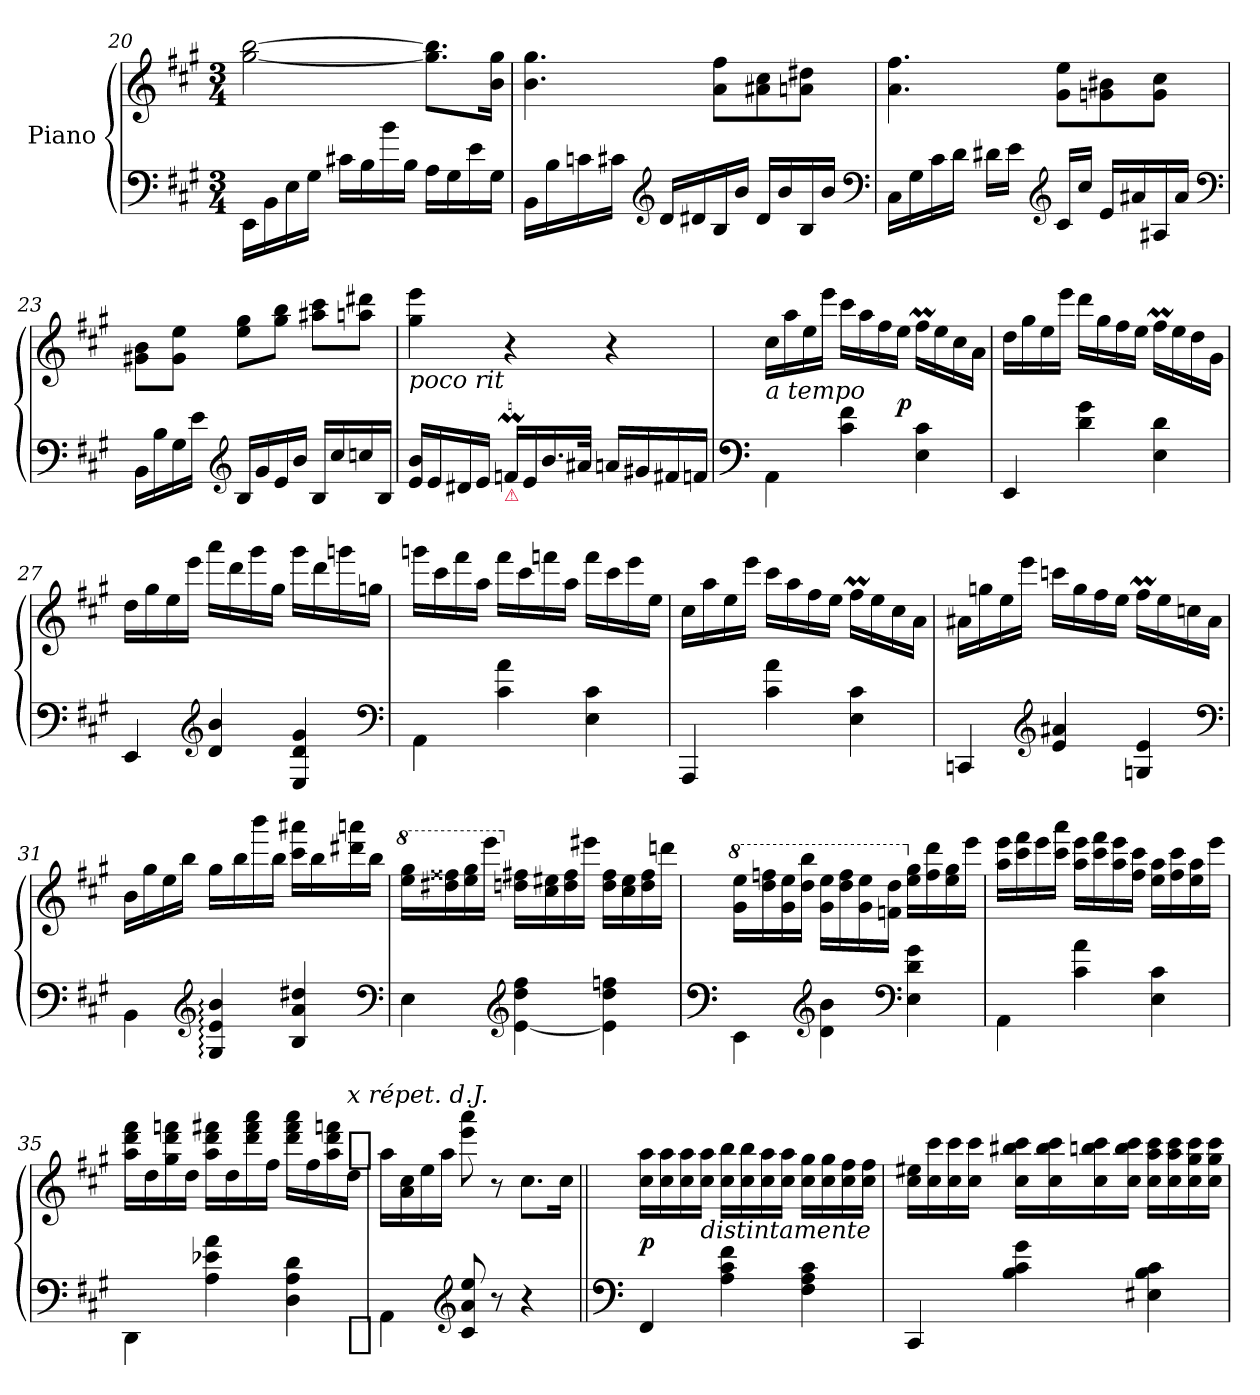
**kern	**kern	**dynam
*part1	*part1	*part1
*staff2	*staff1	*staff1/2
*I"Piano	*	*
*clefF4	*clefG2	*
*k[f#c#g#]	*k[f#c#g#]	*
*M3/4	*M3/4	*
=20	=20	=20
16EE\LL	[2gg#\ [2bb\	.
16BB\	.	.
16E\	.	.
16G#\JJ	.	.
16c#X\LL	.	.
16B\	.	.
16b\	.	.
16B\JJ	.	.
16A\LL	8.gg#]\ 8.bb]\L	.
16G#\	.	.
16e\	.	.
16G#\JJ	16b\ 16gg#\Jk	.
=21	=21	=21
16BB\LL	4.b\ 4.gg#\	.
16B\	.	.
16cn\	.	.
16c#X\JJ	.	.
*clefG2	*	*
16d/LL	.	.
16d#X/	.	.
16B/	8a\ 8ff#\L	.
16b/JJ	.	.
16d#/LL	8a#X\ 8cc#\	.
16b/	.	.
16B/	8an\ 8dd#X\J	.
16b/JJ	.	.
*clefF4	*	*
=22	=22	=22
16C#\LL	4.a\ 4.ff#\	.
16G#\	.	.
16c#\	.	.
16d\JJ	.	.
16d#X\LL	.	.
16e\JJ	.	.
*clefG2	*	*
16c#/LL	8g#\ 8ee\L	.
16cc#/JJ	.	.
16e/LL	8gn\ 8b#X\	.
16a#X/	.	.
16A#X/	8g\ 8cc#\J	.
16a#/JJ	.	.
*clefF4	*	*
=23	=23	=23
16BB\LL	8g#X\ 8b\L	.
16B\	.	.
16G#\	8g#\ 8ee\J	.
16e\JJ	.	.
*clefG2	*	*
16B/LL	8ee\ 8gg#\L	.
16g#/	.	.
16e/	8gg#\ 8bb\J	.
16b/JJ	.	.
16B/LL	8aa#X\ 8ccc#\L	.
16cc#/	.	.
16ccn/	8aan\ 8ddd#X\J	.
16B/JJ	.	.
=24	=24	=24
!	!LO:TX:b:i:t=poco rit	!
16e/ 16b/LL	4gg#\ 4eee\	.
16e/	.	.
16d#X/	.	.
16e/JJ	.	.
!LO:TX:b:color=crimson:t=⚠	!	!
16fnM/LL	4r	.
16e/	.	.
16.b/	.	.
32a#X/JJk	.	.
16an/LL	4r	.
16g#X/	.	.
16f#X/	.	.
16fn/JJ	.	.
=25	=25	=25
*clefF4	*	*
!	!LO:TX:b:i:t=a tempo	!
4AA\	16cc#\LL	.
.	16aa\	.
.	16ee\	.
.	16eee\JJ	.
4c#\ 4f#\	16ccc#\LL	.
.	16aa\	.
.	16ff#\	.
.	16ee\JJ	p.
4E\ 4c#\	16ff#M\LL	.
.	16ee\	.
.	16cc#\	.
.	16a\JJ	.
=26	=26	=26
4EE/	16dd\LL	.
.	16gg#\	.
.	16ee\	.
.	16eee\JJ	.
4d\ 4g#\	16ddd\LL	.
.	16gg#\	.
.	16ff#\	.
.	16ee\JJ	.
4E\ 4d\	16ff#M\LL	.
.	16ee\	.
.	16dd\	.
.	16g#\JJ	.
=27	=27	=27
4EE/	16dd\LL	.
.	16gg#\	.
.	16ee\	.
.	16eee\JJ	.
*clefG2	*	*
4d/ 4b/	16aaa\LL	.
.	16ddd\	.
.	16ggg#\	.
.	16gg#\JJ	.
4E/ 4d/ 4g#/	16ggg#\LL	.
.	16ddd\	.
.	16gggn\	.
.	16ggn\JJ	.
*clefF4	*	*
=28	=28	=28
4AA\	16gggn\LL	.
.	16ccc#\	.
.	16fff#\	.
.	16aa\JJ	.
4c#\ 4a\	16fff#\LL	.
.	16ccc#\	.
.	16fffn\	.
.	16aa\JJ	.
4E\ 4c#\	16fff\LL	.
.	16ccc#\	.
.	16eee\	.
.	16ee\JJ	.
=29	=29	=29
4AAA/	16cc#\LL	.
.	16aa\	.
.	16ee\	.
.	16eee\JJ	.
4c#\ 4a\	16ccc#\LL	.
.	16aa\	.
.	16ff#\	.
.	16ee\JJ	.
4E\ 4c#\	16ff#M\LL	.
.	16ee\	.
.	16cc#\	.
.	16a\JJ	.
=30	=30	=30
4CCn/	16a#X\LL	.
.	16ggn\	.
.	16ee\	.
.	16eee\JJ	.
*clefG2	*	*
4e/ 4a#X/	16cccn\LL	.
.	16gg\	.
.	16ff#\	.
.	16ee\JJ	.
4Gn/ 4e/	16ff#m\LL	.
.	16ee\	.
.	16ccn\	.
.	16a#\JJ	.
*clefF4	*	*
=31	=31	=31
4BB\	16b\LL	.
.	16gg#\	.
.	16ee\	.
.	16bb\JJ	.
*clefG2	*	*
4G#:/ 4e:/ 4b:/	16gg#\LL	.
.	16bb\	.
.	16bbb\	.
.	16bb\JJ	.
4B/ 4a/ 4dd#X/	16ccc#\ 16aaa#X\LL	.
.	16bb\	.
.	16ddd#X\ 16aaan\	.
.	16bb\JJ	.
*clefF4	*	*
=32	=32	=32
*	*8va	*
4E\	16eee\ 16ggg#\LL	.
.	16ddd#X\ 16fff##X\	.
.	16eee\ 16ggg#\	.
.	16eeee\JJ	.
*clefG2	*	*
*	*X8va	*
[4e\ 4dd\ 4ff#\	16ddn\ 16ff#X\LL	.
.	16cc#\ 16ee#X\	.
.	16dd\ 16ff#\	.
.	16eee#X\JJ	.
4e]\ 4dd\ 4ffn\	16dd\ 16ff#\LL	.
.	16cc#\ 16ee#\	.
.	16dd\ 16ff#\	.
.	16dddn\JJ	.
=33	=33	=33
*clefF4	*	*
*	*8va	*
4EE\	16gg#\ 16eee\LL	.
.	16ddd\ 16fffn\	.
.	16gg#\ 16eee\	.
.	16ddd\ 16bbb\JJ	.
*clefG2	*	*
4d\ 4b\	16gg#\ 16eee\LL	.
.	16ddd\ 16fff\	.
.	16gg#\ 16eee\	.
.	16ffn\ 16ddd\JJ	.
*clefF4	*	*
*	*X8va	*
4E\ 4d\ 4g#\	16ee\ 16gg#\LL	.
.	16ff\ 16ddd\	.
.	16ee\ 16gg#\	.
.	16eee\JJ	.
=34	=34	=34
4AA\	16aa\ 16eee\LL	.
.	16ccc#\ 16fff#\	.
.	16eee\	.
.	16ccc#\ 16aaa\JJ	.
4c#\ 4a\	16aa\ 16eee\LL	.
.	16ccc#\ 16fff#\	.
.	16aa\ 16eee\	.
.	16ff#\ 16ccc#\JJ	.
4E\ 4c#\	16ee\ 16aa\LL	.
.	16ff#\ 16ccc#\	.
.	16ee\ 16aa\	.
.	16eee\JJ	.
=35	=35	=35
*^	*	*
4DD\	2ryy	16aa\ 16ddd\ 16fff#\LL	.
.	.	16dd\	.
.	.	16gg#\ 16ddd\ 16fffn\	.
.	.	16dd\JJ	.
4A\ 4e-X\ 4a\	.	16aa\ 16ddd\ 16fff#X\LL	.
.	.	16dd\	.
.	.	16ddd\ 16fff#\ 16aaa\	.
.	.	16ff#\JJ	.
4D\ 4A\ 4d\	8.ryy	16ddd\ 16fff#\ 16aaa\LL	.
.	.	16ff#\	.
.	.	16aa\ 16ddd\ 16fffn\	.
!	!	!LO:TX:a:i:t=x répet. d.J.	!
!	!	!LO:TX:a:t=[segno]	!
!	!LO:TX:b:t=[segno]	!	!
.	16ryy	16dd\JJ	.
*v	*v	*	*
=36	=36	=36
4AA\	16aa\LL	.
.	16a\ 16cc#\	.
.	16ee\	.
.	16aa\JJ	.
*clefG2	*	*
8c#/ 8a/ 8ee/	8eee\ 8aaa\	.
8r	8r	.
4r	8.cc#\L	.
.	16cc#\Jk	.
=37||	=37||	=37||
*clefF4	*	*
4FF#/	16cc#\ 16aa\LL	p.
.	16cc#\ 16aa\	.
.	16cc#\ 16aa\	.
!	!LO:TX:b:i:t=distintamente	!
.	16cc#\ 16aa\JJ	.
4A\ 4c#\ 4f#\	16cc#\ 16bb\LL	.
.	16cc#\ 16bb\	.
.	16cc#\ 16aa\	.
.	16cc#\ 16aa\JJ	.
4F#\ 4A\ 4c#\	16cc#\ 16gg#\LL	.
.	16cc#\ 16gg#\	.
.	16cc#\ 16ff#\	.
.	16cc#\ 16ff#\JJ	.
=38	=38	=38
4CC#/	16cc#\ 16ee#X\LL	.
.	16cc#\ 16ccc#\	.
.	16cc#\ 16ccc#\	.
.	16cc#\ 16ccc#\JJ	.
4B\ 4c#\ 4g#\	16cc#\ 16bb#X\ 16ccc#\LL	.
.	16cc#\ 16bb#\ 16ccc#\	.
.	16cc#\ 16bbn\ 16ccc#\	.
.	16cc#\ 16bb\ 16ccc#\JJ	.
4E#X\ 4B\ 4c#\	16cc#\ 16aa\ 16ccc#\LL	.
.	16cc#\ 16aa\ 16ccc#\	.
.	16cc#\ 16gg#\ 16ccc#\	.
.	16cc#\ 16gg#\ 16ccc#\JJ	.
=	=	=
*-	*-	*-
